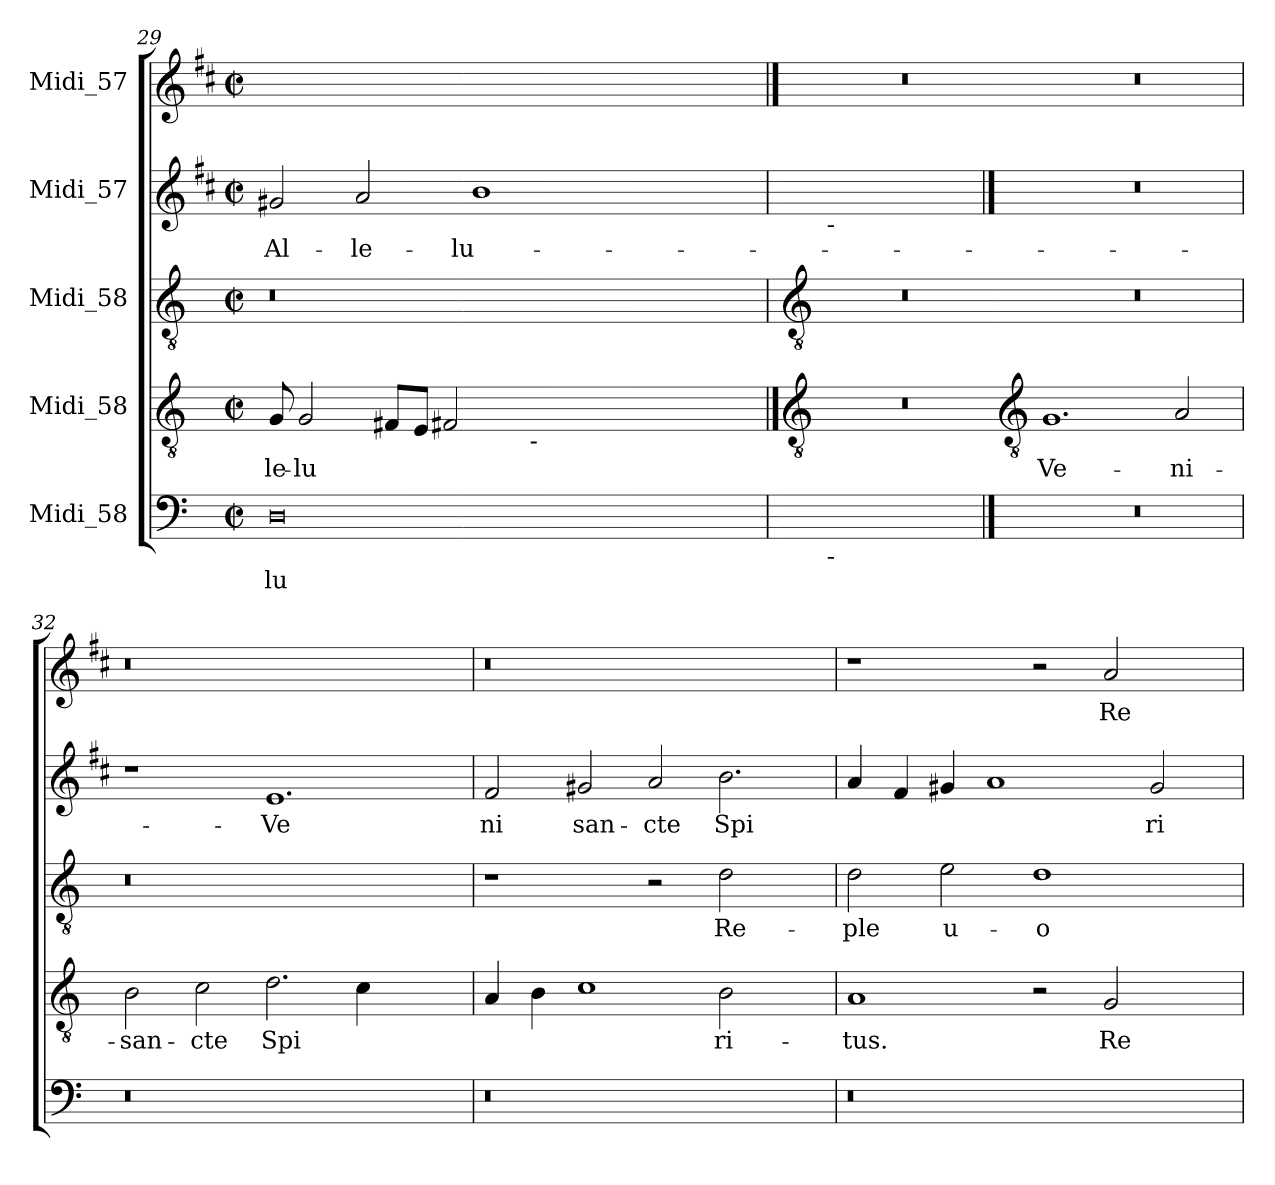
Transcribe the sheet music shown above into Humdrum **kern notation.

**kern	**text	**kern	**text	**kern	**text	**kern	**text	**kern	**text
*part5	*part5	*part4	*part4	*part3	*part3	*part2	*part2	*part1	*part1
*staff5	*staff5	*staff4	*staff4	*staff3	*staff3	*staff2	*staff2	*staff1	*staff1
*I"Midi_58	*	*I"Midi_58	*	*I"Midi_58	*	*I"Midi_57	*	*I"Midi_57	*
!!LO:LB:g=z
*clefF4	*	*clefGv2	*	*clefGv2	*	*clefG2	*	*clefG2	*
*	*	*	*	*	*	*ITrd1c2	*	*ITrd1c2	*
*k[]	*	*k[]	*	*k[]	*	*k[]	*	*k[]	*
*C:	*	*C:	*	*C:	*	*C:	*	*C:	*
*M4/2	*	*M4/2	*	*M4/2	*	*M4/2	*	*M4/2	*
*met(c|)	*	*met(c|)	*	*met(c|)	*	*met(c|)	*	*met(c|)	*
=29A	=29A	=29A	=29A	=29A	=29A	=29A	=29A	=29A	=29A
!	!LO:LY:b	!	!LO:LY:b	!	!	!	!LO:LY:b	!	!
0D	-lu	8G	-le-	0r	.	2f#X	Al-	0dyy]	.
!	!	!	!LO:LY:b	!	!	!	!	!	!
.	.	2G	-lu	.	.	.	.	.	.
!	!	!	!	!	!	!	!LO:LY:b	!	!
.	.	.	.	.	.	2g	-le-	.	.
.	.	8F#XL	.	.	.	.	.	.	.
.	.	8EJ	.	.	.	.	.	.	.
.	.	2F#X	.	.	.	.	.	.	.
!	!	!	!	!	!	!	!LO:LY:b	!	!
.	.	.	.	.	.	1a	-lu-	.	.
!	!	!LO:TX:b:t=-	!	!	!	!	!	!	!
!	!	!	!LO:LY:b	!	!	!	!	!	!
.	.	0Gyy	ia.	.	.	.	.	.	.
1ryy	.	.	.	1ryy	.	1ryy	.	1ryy	.
4.ryy	.	.	.	4.ryy	.	4.ryy	.	4.ryy	.
!!LO:LB:g=z
=30	==30	==30	==30	=30	==30	=30	==30	==30	==30
*	*	*clefGv2	*	*clefGv2	*	*	*	*	*
!	!	!	!	!	!	!LO:TX:b:t=-	!	!	!
!LO:TX:b:t=-	!	!	!	!	!	!	!	!	!
!	!LO:LY:b	!	!	!	!	!	!LO:LY:b	!	!
0GGyy	ia.	0r	.	0r	.	0gyy	-ia.	0r	.
!!LO:LB:g=z
==31	=31	=31	=31	=31	=31	==31	=31	=31	=31
*	*	*clefGv2	*	*	*	*	*	*	*
!	!	!	!LO:LY:b	!	!	!	!	!	!
0r	.	1.G	Ve-	0r	.	0r	.	0r	.
!	!	!	!LO:LY:b	!	!	!	!	!	!
.	.	2A	-ni-	.	.	.	.	.	.
!!LO:LB:g=z
=32	=32	=32	=32	=32	=32	=32	=32	=32	=32
!	!	!	!LO:LY:b	!	!	!	!	!	!
0r	.	2B	-san-	0r	.	1r	.	0r	.
!	!	!	!LO:LY:b	!	!	!	!	!	!
.	.	2c	-cte	.	.	.	.	.	.
!	!	!	!LO:LY:b	!	!	!	!LO:LY:b	!	!
.	.	2.d	Spi	.	.	1.d	Ve	.	.
.	.	4c	.	.	.	.	.	.	.
2ryy	.	2ryy	.	2ryy	.	.	.	2ryy	.
=33	=33	=33	=33	=33	=33	=33	=33	=33	=33
!	!	!	!	!	!	!	!LO:LY:b	!	!
0r	.	4A	.	1r	.	2e	ni	0r	.
.	.	4B	.	.	.	.	.	.	.
!	!	!	!	!	!	!	!LO:LY:b	!	!
.	.	1c	.	.	.	2f#X	san-	.	.
!	!	!	!	!	!	!	!LO:LY:b	!	!
.	.	.	.	2r	.	2g	-cte	.	.
!	!	!	!LO:LY:b	!	!LO:LY:b	!	!LO:LY:b	!	!
.	.	2B	ri-	2d	Re-	2.a	Spi	.	.
4ryy	.	4ryy	.	4ryy	.	.	.	4ryy	.
=34	=34	=34	=34	=34	=34	=34	=34	=34	=34
!	!	!	!LO:LY:b	!	!LO:LY:b	!	!	!	!
0r	.	1A	-tus.	2d	-ple	4g	.	1r	.
.	.	.	.	.	.	4e	.	.	.
!	!	!	!	!	!LO:LY:b	!	!	!	!
.	.	.	.	2e	u-	4f#X	.	.	.
.	.	.	.	.	.	1g	.	.	.
!	!	!	!	!	!LO:LY:b	!	!	!	!
.	.	2r	.	1d	-o-	.	.	2r	.
!	!	!	!LO:LY:b	!	!	!	!	!	!LO:LY:b
.	.	2G	Re-	.	.	.	.	2g	Re-
!	!	!	!	!	!	!	!LO:LY:b	!	!
.	.	.	.	.	.	2f#	ri-	.	.
4ryy	.	4ryy	.	4ryy	.	.	.	4ryy	.
=	=	=	=	=	=	=	=	=	=
*-	*-	*-	*-	*-	*-	*-	*-	*-	*-
